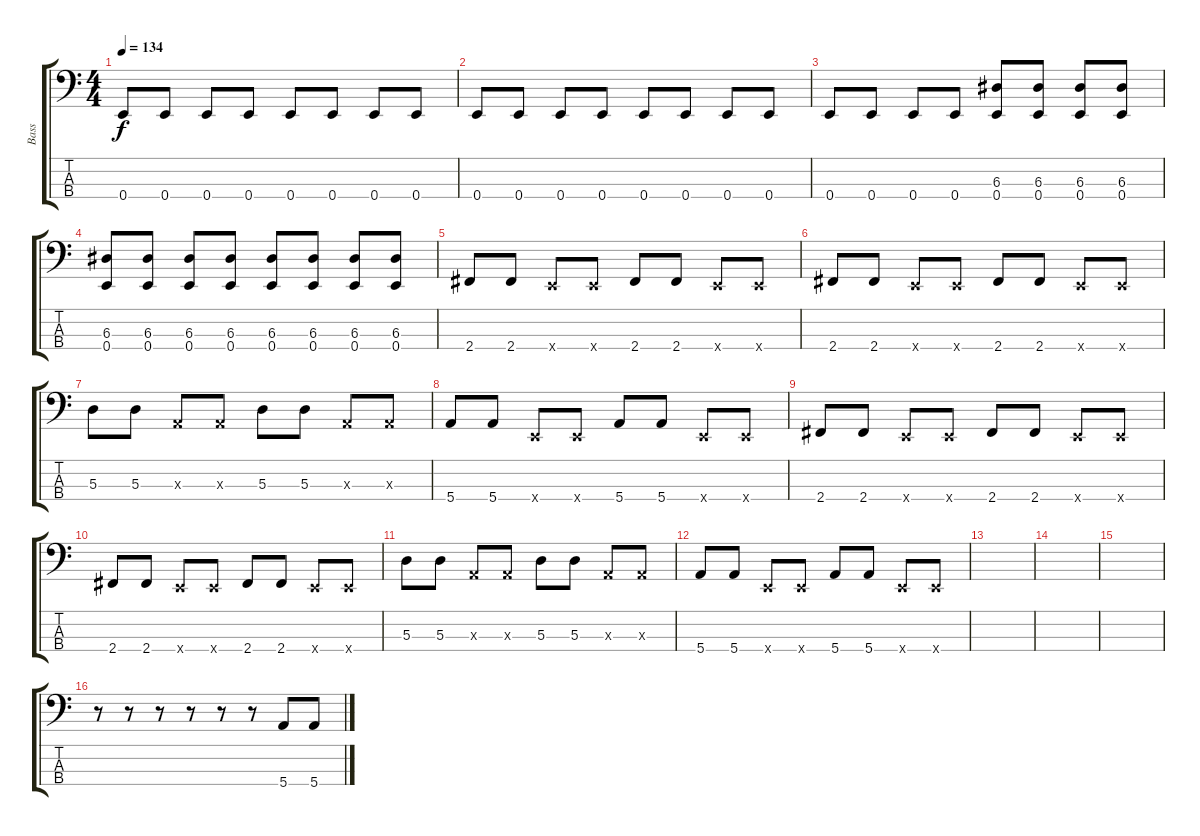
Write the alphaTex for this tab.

\track ("Bass" "Bass") {instrument electricbasspick}
\staff {score tabs}
\tuning (G2 D2 A1 E1) {hide}
\ts (4 4)
\tempo 134
\clef f4
\ks c
0.4.8{dy f instrument electricbasspick} 0.4.8 0.4.8 0.4.8 0.4.8 0.4.8 0.4.8 0.4.8 |
0.4.8 0.4.8 0.4.8 0.4.8 0.4.8 0.4.8 0.4.8 0.4.8 |
0.4.8 0.4.8 0.4.8 0.4.8 (6.3 0.4).8 (6.3 0.4).8 (6.3 0.4).8 (6.3 0.4).8 |
(6.3 0.4).8 (6.3 0.4).8 (6.3 0.4).8 (6.3 0.4).8 (6.3 0.4).8 (6.3 0.4).8 (6.3 0.4).8 (6.3 0.4).8 |
2.4.8 2.4.8 0.4{x}.8 0.4{x}.8 2.4.8 2.4.8 0.4{x}.8 0.4{x}.8 |
2.4.8 2.4.8 0.4{x}.8 0.4{x}.8 2.4.8 2.4.8 0.4{x}.8 0.4{x}.8 |
5.3.8 5.3.8 0.3{x}.8 0.3{x}.8 5.3.8 5.3.8 0.3{x}.8 0.3{x}.8 |
5.4.8 5.4.8 0.4{x}.8 0.4{x}.8 5.4.8 5.4.8 0.4{x}.8 0.4{x}.8 |
2.4.8 2.4.8 0.4{x}.8 0.4{x}.8 2.4.8 2.4.8 0.4{x}.8 0.4{x}.8 |
2.4.8 2.4.8 0.4{x}.8 0.4{x}.8 2.4.8 2.4.8 0.4{x}.8 0.4{x}.8 |
5.3.8 5.3.8 0.3{x}.8 0.3{x}.8 5.3.8 5.3.8 0.3{x}.8 0.3{x}.8 |
5.4.8 5.4.8 0.4{x}.8 0.4{x}.8 5.4.8 5.4.8 0.4{x}.8 0.4{x}.8 |
|
|
|
r.8 r.8 r.8 r.8 r.8 r.8 5.4.8 5.4.8
